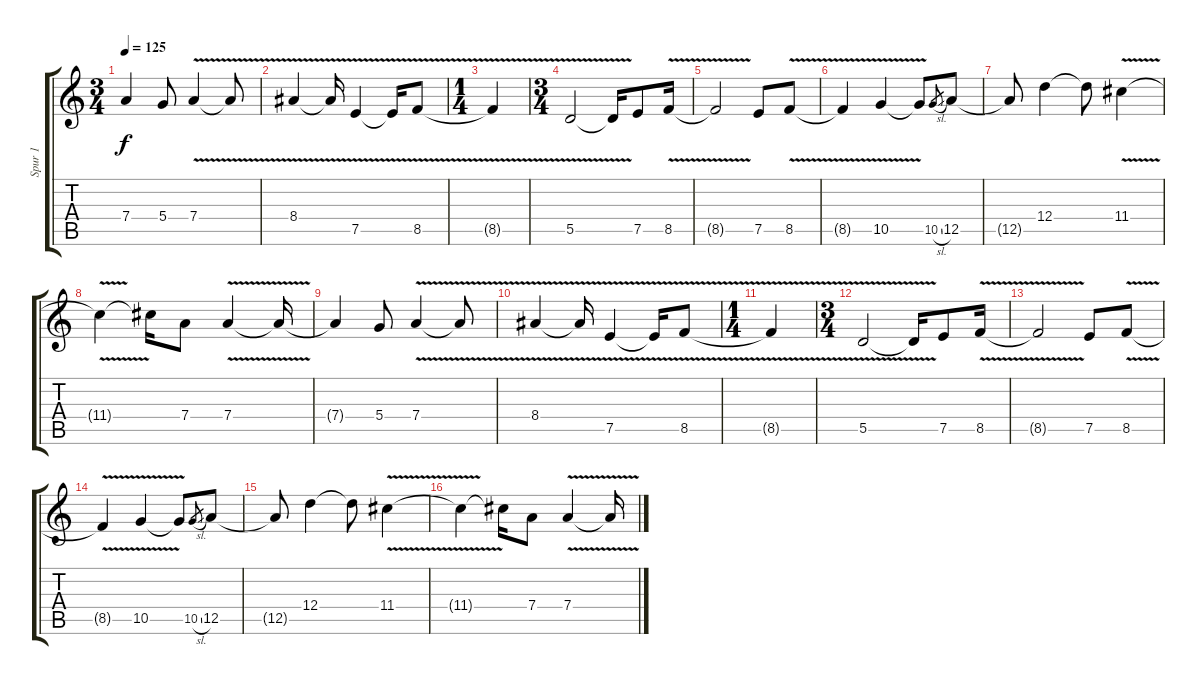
\track ("Spur 1" "Spur 1") {instrument overdrivenguitar}
\staff {score tabs}
\tuning (E4 B3 G3 D3 A2 E2) {hide}
\ts (3 4)
\tempo 125
\clef g2
\ks c
7.4{t}.4{dy f} 5.4.8 7.4{v}.4 7.4{t}.8 |
8.4{v}.4 8.4{t}.16 7.5{v}.4 7.5{t}.16 8.5{v}.8 |
\ts (1 4)
8.5{t}.4 |
\ts (3 4)
5.5{v}.2 5.5{t}.16 7.5.8 8.5{v}.16 |
8.5{t}.2 7.5.8 8.5{v}.8 |
8.5{t}.4 10.5{v}.4 10.5{t}.8 10.5{sl}.8{gr} 12.5.8 |
12.5{t}.8 12.4.4 12.4{t}.8 11.4{v}.4 |
11.4{t}.4 11.4{t}.16 7.4.8 7.4{v}.4 7.4{t}.16 |
7.4{t}.4 5.4.8 7.4{v}.4 7.4{t}.8 |
8.4{v}.4 8.4{t}.16 7.5{v}.4 7.5{t}.16 8.5{v}.8 |
\ts (1 4)
8.5{t}.4 |
\ts (3 4)
5.5{v}.2 5.5{t}.16 7.5.8 8.5{v}.16 |
8.5{t}.2 7.5.8 8.5{v}.8 |
8.5{t}.4 10.5{v}.4 10.5{t}.8 10.5{sl}.8{gr} 12.5.8 |
12.5{t}.8 12.4.4 12.4{t}.8 11.4{v}.4 |
11.4{t}.4 11.4{t}.16 7.4.8 7.4{v}.4 7.4{t}.16
